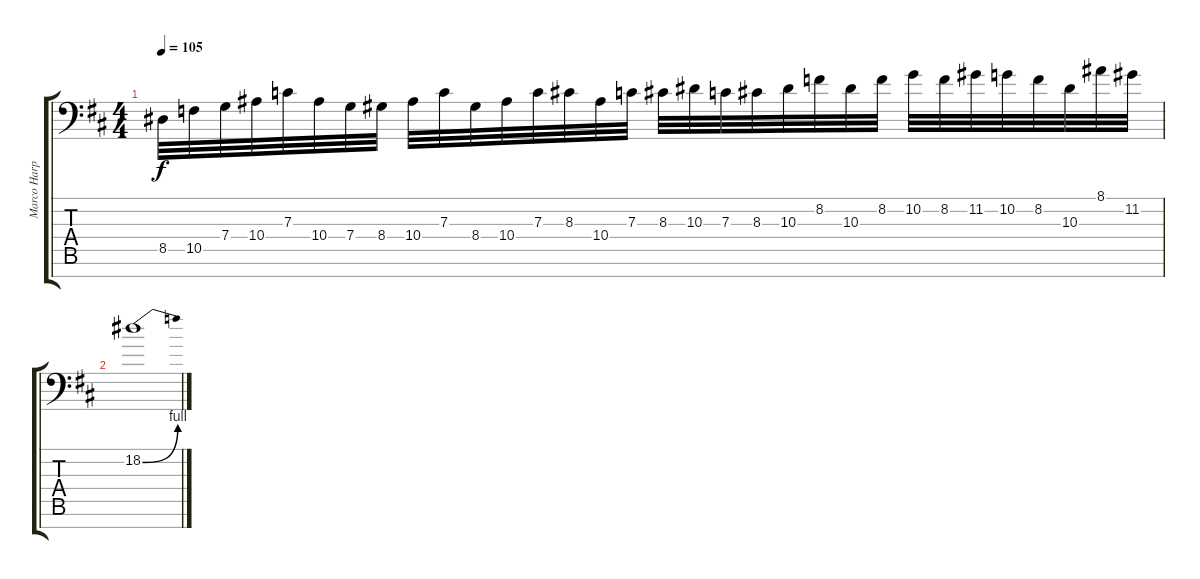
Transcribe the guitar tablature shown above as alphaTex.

\track ("Marco Harp" "Marco Harp") {instrument harpsichord}
\staff {score tabs}
\tuning (D4 A3 F3 C3 G2 D2 A1) {hide}
\ts (4 4)
\tempo 105
\clef f4
\ks d
8.5.32{dy f} 10.5.32 7.4.32 10.4.32 7.3.32 10.4.32 7.4.32 8.4.32 10.4.32 7.3.32 8.4.32 10.4.32 7.3.32 8.3.32 10.4.32 7.3.32 8.3.32 10.3.32 7.3.32 8.3.32 10.3.32 8.2.32 10.3.32 8.2.32 10.2.32 8.2.32 11.2.32 10.2.32 8.2.32 10.3.32 8.1.32 11.2.32 |
18.2{be (bend 0 0 60 4)}.1
